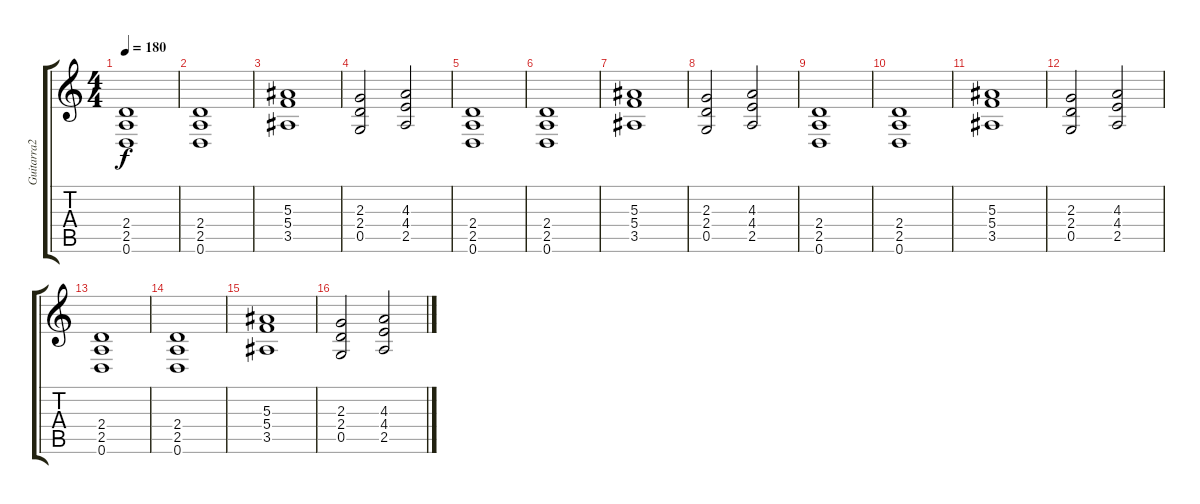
\track ("Guitarra2" "Guitarra2") {instrument distortionguitar}
\staff {score tabs}
\tuning (D4 A3 F3 C3 G2 D2) {hide}
\ts (4 4)
\tempo 180
\clef g2
\ks c
(2.4 2.5 0.6).1{dy f} |
(2.4 2.5 0.6).1 |
(5.3 5.4 3.5).1 |
(2.3 2.4 0.5).2 (4.3 4.4 2.5).2 |
(2.4 2.5 0.6).1 |
(2.4 2.5 0.6).1 |
(5.3 5.4 3.5).1 |
(2.3 2.4 0.5).2 (4.3 4.4 2.5).2 |
(2.4 2.5 0.6).1 |
(2.4 2.5 0.6).1 |
(5.3 5.4 3.5).1 |
(2.3 2.4 0.5).2 (4.3 4.4 2.5).2 |
(2.4 2.5 0.6).1 |
(2.4 2.5 0.6).1 |
(5.3 5.4 3.5).1 |
(2.3 2.4 0.5).2 (4.3 4.4 2.5).2
